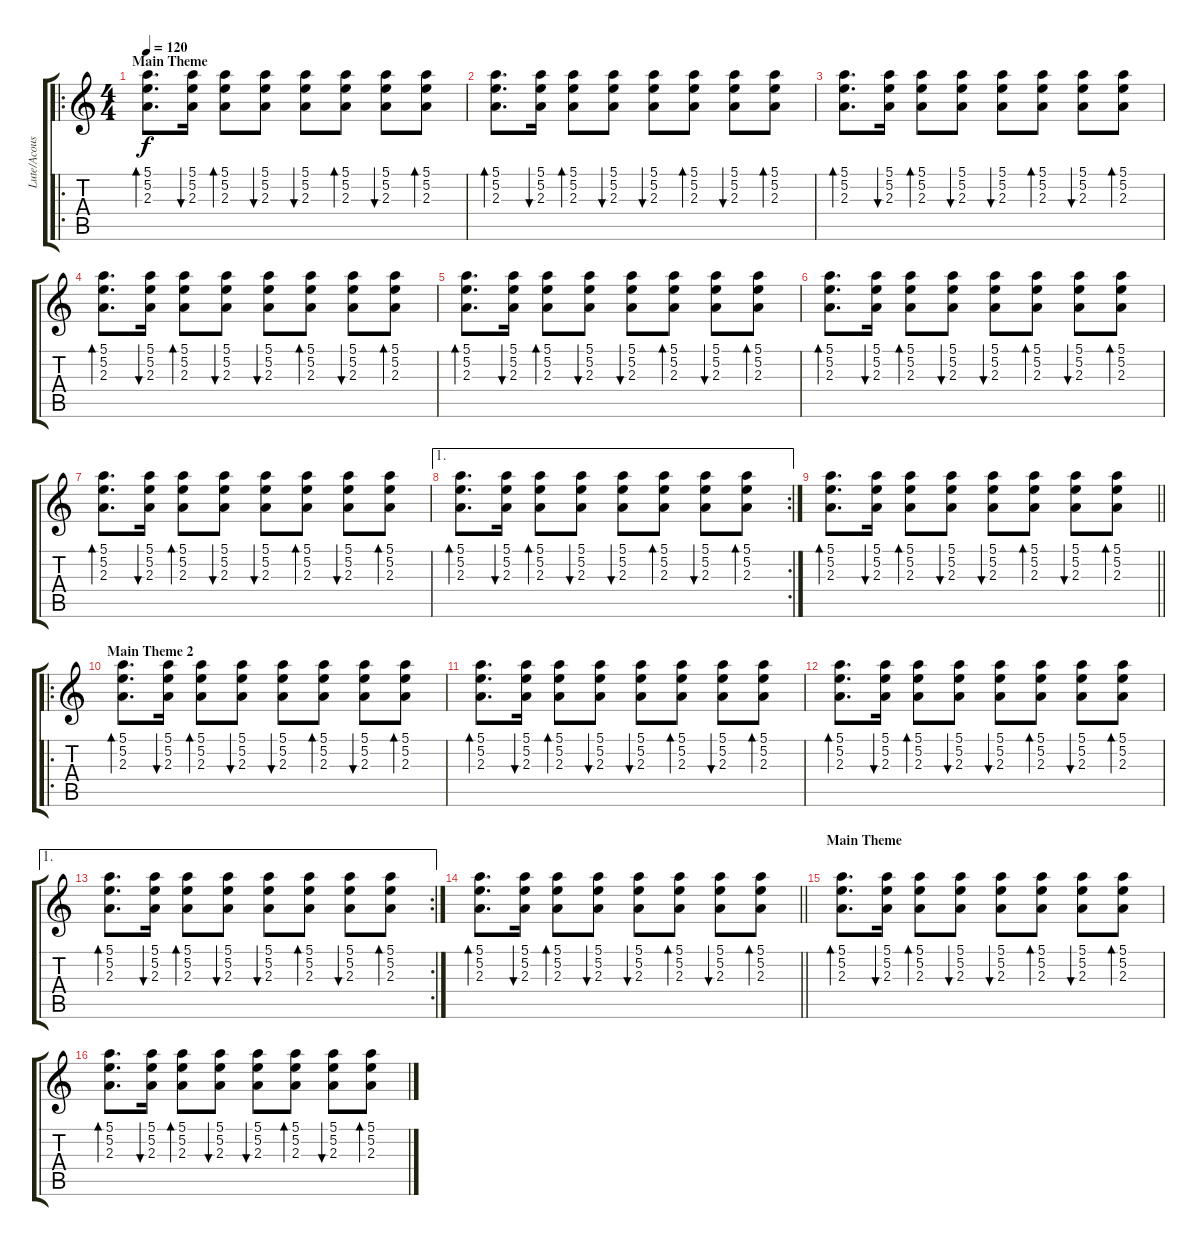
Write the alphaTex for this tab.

\track ("Lute/Acoustic Guitar" "Lute/Acous") {instrument acousticguitarsteel}
\staff {score tabs}
\tuning (E4 B3 G3 D3 A2 E2) {hide}
\ro
\ts (4 4)
\section ("" "Main Theme")
\tempo 120
\clef g2
\ks c
(5.1 5.2 2.3).8{d bd 120 dy f} (5.1 5.2 2.3).16{bu 120} (5.1 5.2 2.3).8{bd 120} (5.1 5.2 2.3).8{bu 120} (5.1 5.2 2.3).8{bu 120} (5.1 5.2 2.3).8{bd 120} (5.1 5.2 2.3).8{bu 120} (5.1 5.2 2.3).8{bd 120} |
(5.1 5.2 2.3).8{d bd 120} (5.1 5.2 2.3).16{bu 120} (5.1 5.2 2.3).8{bd 120} (5.1 5.2 2.3).8{bu 120} (5.1 5.2 2.3).8{bu 120} (5.1 5.2 2.3).8{bd 120} (5.1 5.2 2.3).8{bu 120} (5.1 5.2 2.3).8{bd 120} |
(5.1 5.2 2.3).8{d bd 120} (5.1 5.2 2.3).16{bu 120} (5.1 5.2 2.3).8{bd 120} (5.1 5.2 2.3).8{bu 120} (5.1 5.2 2.3).8{bu 120} (5.1 5.2 2.3).8{bd 120} (5.1 5.2 2.3).8{bu 120} (5.1 5.2 2.3).8{bd 120} |
(5.1 5.2 2.3).8{d bd 120} (5.1 5.2 2.3).16{bu 120} (5.1 5.2 2.3).8{bd 120} (5.1 5.2 2.3).8{bu 120} (5.1 5.2 2.3).8{bu 120} (5.1 5.2 2.3).8{bd 120} (5.1 5.2 2.3).8{bu 120} (5.1 5.2 2.3).8{bd 120} |
(5.1 5.2 2.3).8{d bd 120} (5.1 5.2 2.3).16{bu 120} (5.1 5.2 2.3).8{bd 120} (5.1 5.2 2.3).8{bu 120} (5.1 5.2 2.3).8{bu 120} (5.1 5.2 2.3).8{bd 120} (5.1 5.2 2.3).8{bu 120} (5.1 5.2 2.3).8{bd 120} |
(5.1 5.2 2.3).8{d bd 120} (5.1 5.2 2.3).16{bu 120} (5.1 5.2 2.3).8{bd 120} (5.1 5.2 2.3).8{bu 120} (5.1 5.2 2.3).8{bu 120} (5.1 5.2 2.3).8{bd 120} (5.1 5.2 2.3).8{bu 120} (5.1 5.2 2.3).8{bd 120} |
(5.1 5.2 2.3).8{d bd 120} (5.1 5.2 2.3).16{bu 120} (5.1 5.2 2.3).8{bd 120} (5.1 5.2 2.3).8{bu 120} (5.1 5.2 2.3).8{bu 120} (5.1 5.2 2.3).8{bd 120} (5.1 5.2 2.3).8{bu 120} (5.1 5.2 2.3).8{bd 120} |
\ae 1
\rc 2
(5.1 5.2 2.3).8{d bd 120} (5.1 5.2 2.3).16{bu 120} (5.1 5.2 2.3).8{bd 120} (5.1 5.2 2.3).8{bu 120} (5.1 5.2 2.3).8{bu 120} (5.1 5.2 2.3).8{bd 120} (5.1 5.2 2.3).8{bu 120} (5.1 5.2 2.3).8{bd 120} |
\barLineRight lightlight
(5.1 5.2 2.3).8{d bd 120} (5.1 5.2 2.3).16{bu 120} (5.1 5.2 2.3).8{bd 120} (5.1 5.2 2.3).8{bu 120} (5.1 5.2 2.3).8{bu 120} (5.1 5.2 2.3).8{bd 120} (5.1 5.2 2.3).8{bu 120} (5.1 5.2 2.3).8{bd 120} |
\ro
\section ("" "Main Theme 2")
(5.1 5.2 2.3).8{d bd 120} (5.1 5.2 2.3).16{bu 120} (5.1 5.2 2.3).8{bd 120} (5.1 5.2 2.3).8{bu 120} (5.1 5.2 2.3).8{bu 120} (5.1 5.2 2.3).8{bd 120} (5.1 5.2 2.3).8{bu 120} (5.1 5.2 2.3).8{bd 120} |
(5.1 5.2 2.3).8{d bd 120} (5.1 5.2 2.3).16{bu 120} (5.1 5.2 2.3).8{bd 120} (5.1 5.2 2.3).8{bu 120} (5.1 5.2 2.3).8{bu 120} (5.1 5.2 2.3).8{bd 120} (5.1 5.2 2.3).8{bu 120} (5.1 5.2 2.3).8{bd 120} |
(5.1 5.2 2.3).8{d bd 120} (5.1 5.2 2.3).16{bu 120} (5.1 5.2 2.3).8{bd 120} (5.1 5.2 2.3).8{bu 120} (5.1 5.2 2.3).8{bu 120} (5.1 5.2 2.3).8{bd 120} (5.1 5.2 2.3).8{bu 120} (5.1 5.2 2.3).8{bd 120} |
\ae 1
\rc 2
(5.1 5.2 2.3).8{d bd 120} (5.1 5.2 2.3).16{bu 120} (5.1 5.2 2.3).8{bd 120} (5.1 5.2 2.3).8{bu 120} (5.1 5.2 2.3).8{bu 120} (5.1 5.2 2.3).8{bd 120} (5.1 5.2 2.3).8{bu 120} (5.1 5.2 2.3).8{bd 120} |
\barLineRight lightlight
(5.1 5.2 2.3).8{d bd 120} (5.1 5.2 2.3).16{bu 120} (5.1 5.2 2.3).8{bd 120} (5.1 5.2 2.3).8{bu 120} (5.1 5.2 2.3).8{bu 120} (5.1 5.2 2.3).8{bd 120} (5.1 5.2 2.3).8{bu 120} (5.1 5.2 2.3).8{bd 120} |
\section ("" "Main Theme")
(5.1 5.2 2.3).8{d bd 120} (5.1 5.2 2.3).16{bu 120} (5.1 5.2 2.3).8{bd 120} (5.1 5.2 2.3).8{bu 120} (5.1 5.2 2.3).8{bu 120} (5.1 5.2 2.3).8{bd 120} (5.1 5.2 2.3).8{bu 120} (5.1 5.2 2.3).8{bd 120} |
(5.1 5.2 2.3).8{d bd 120} (5.1 5.2 2.3).16{bu 120} (5.1 5.2 2.3).8{bd 120} (5.1 5.2 2.3).8{bu 120} (5.1 5.2 2.3).8{bu 120} (5.1 5.2 2.3).8{bd 120} (5.1 5.2 2.3).8{bu 120} (5.1 5.2 2.3).8{bd 120}
